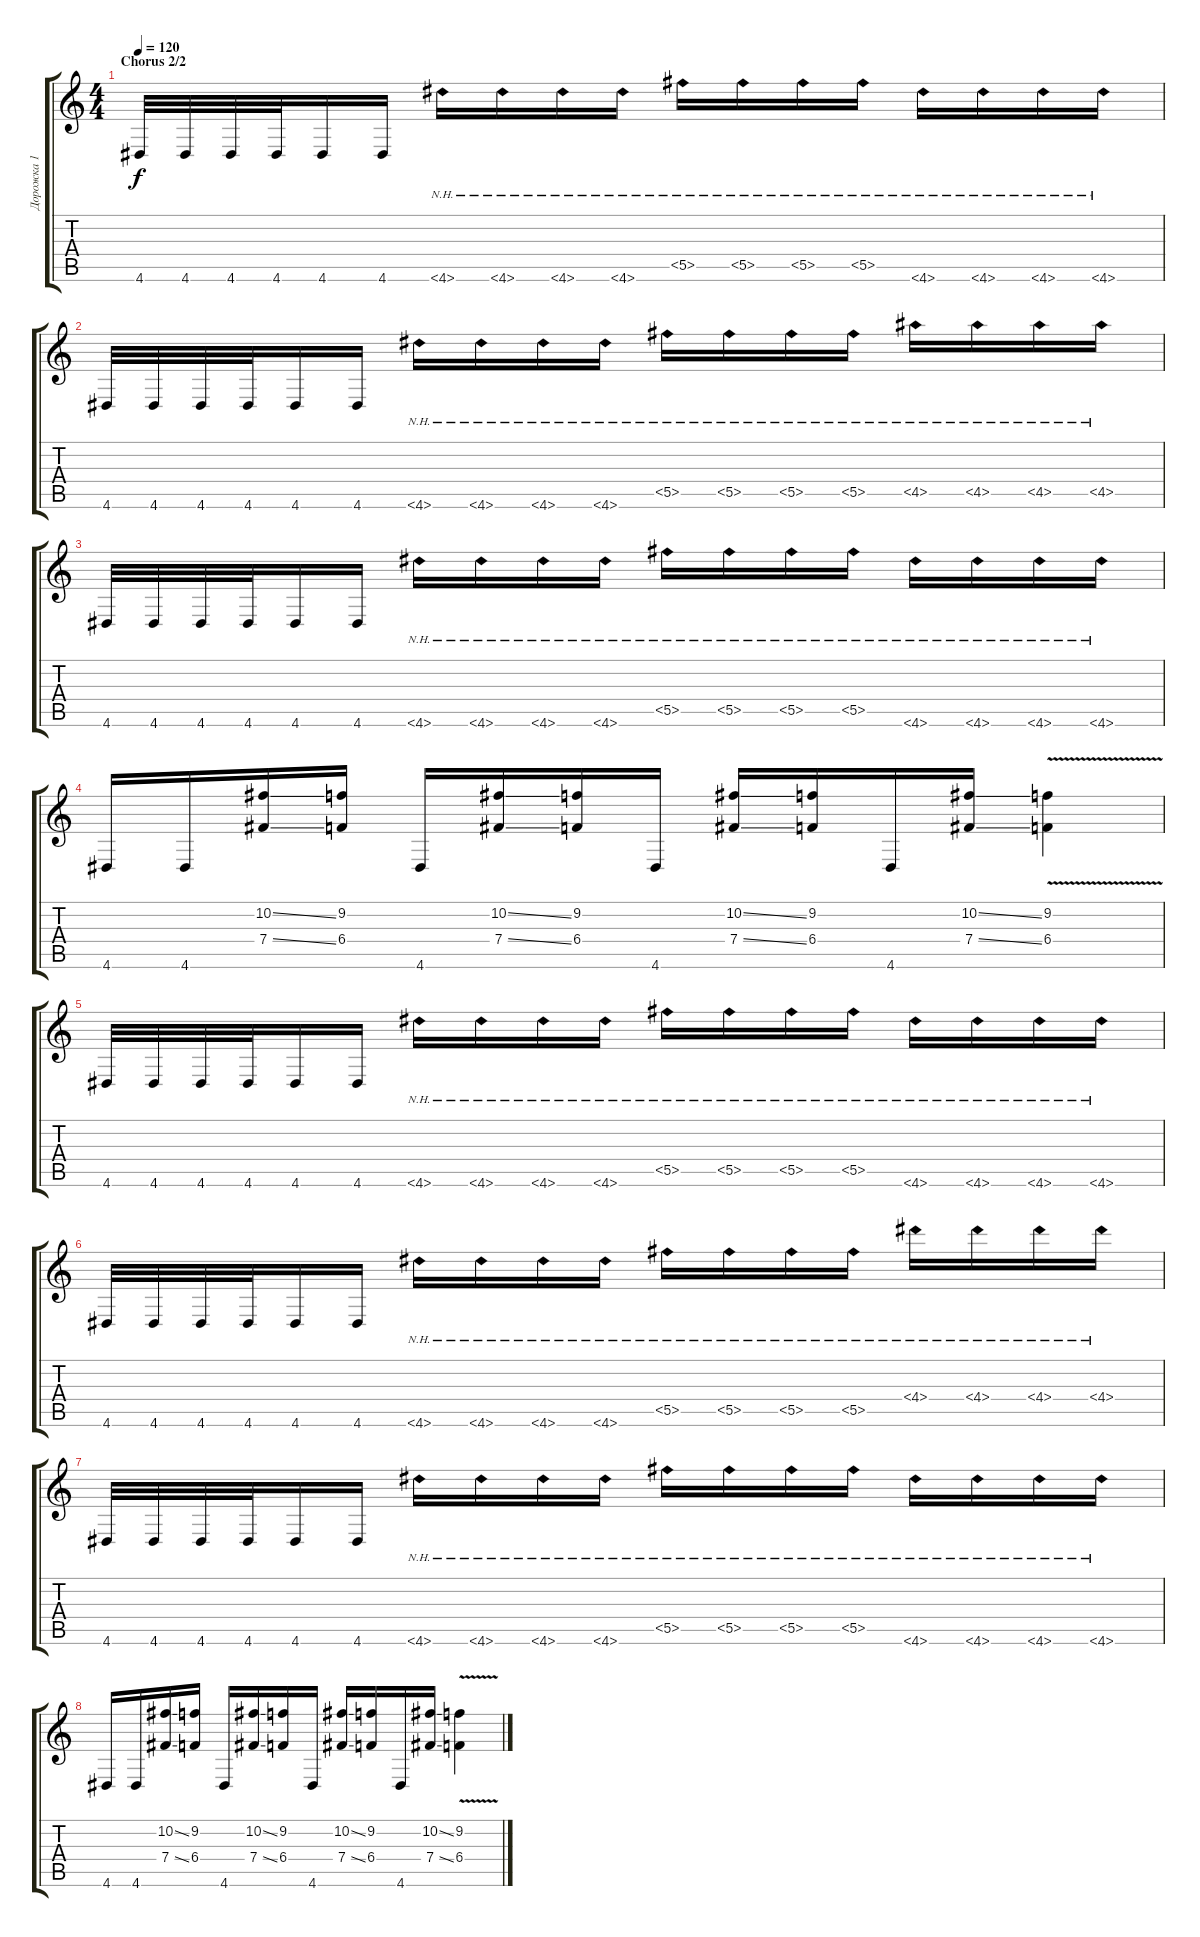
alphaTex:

\track ("Дорожка 1" "Дорожка 1") {instrument distortionguitar}
\staff {score tabs}
\tuning (Db4 Ab3 E3 B2 Gb2 B1) {hide}
\ts (4 4)
\section ("" "Chorus 2/2")
\tempo 120
\clef g2
\ks c
4.6.32{dy f} 4.6.32 4.6.32 4.6.32 4.6.16 4.6.16 4.6{nh}.16 4.6{nh}.16 4.6{nh}.16 4.6{nh}.16 5.5{nh}.16 5.5{nh}.16 5.5{nh}.16 5.5{nh}.16 4.6{nh}.16 4.6{nh}.16 4.6{nh}.16 4.6{nh}.16 |
4.6.32 4.6.32 4.6.32 4.6.32 4.6.16 4.6.16 4.6{nh}.16 4.6{nh}.16 4.6{nh}.16 4.6{nh}.16 5.5{nh}.16 5.5{nh}.16 5.5{nh}.16 5.5{nh}.16 4.5{nh}.16 4.5{nh}.16 4.5{nh}.16 4.5{nh}.16 |
4.6.32 4.6.32 4.6.32 4.6.32 4.6.16 4.6.16 4.6{nh}.16 4.6{nh}.16 4.6{nh}.16 4.6{nh}.16 5.5{nh}.16 5.5{nh}.16 5.5{nh}.16 5.5{nh}.16 4.6{nh}.16 4.6{nh}.16 4.6{nh}.16 4.6{nh}.16 |
4.6.16 4.6.16 (10.2{ss} 7.4{ss}).16 (9.2 6.4).16 4.6.16 (10.2{ss} 7.4{ss}).16 (9.2 6.4).16 4.6.16 (10.2{ss} 7.4{ss}).16 (9.2 6.4).16 4.6.16 (10.2{ss} 7.4{ss}).16 (9.2 6.4{v}).4 |
4.6.32 4.6.32 4.6.32 4.6.32 4.6.16 4.6.16 4.6{nh}.16 4.6{nh}.16 4.6{nh}.16 4.6{nh}.16 5.5{nh}.16 5.5{nh}.16 5.5{nh}.16 5.5{nh}.16 4.6{nh}.16 4.6{nh}.16 4.6{nh}.16 4.6{nh}.16 |
4.6.32 4.6.32 4.6.32 4.6.32 4.6.16 4.6.16 4.6{nh}.16 4.6{nh}.16 4.6{nh}.16 4.6{nh}.16 5.5{nh}.16 5.5{nh}.16 5.5{nh}.16 5.5{nh}.16 4.4{nh}.16 4.4{nh}.16 4.4{nh}.16 4.4{nh}.16 |
4.6.32 4.6.32 4.6.32 4.6.32 4.6.16 4.6.16 4.6{nh}.16 4.6{nh}.16 4.6{nh}.16 4.6{nh}.16 5.5{nh}.16 5.5{nh}.16 5.5{nh}.16 5.5{nh}.16 4.6{nh}.16 4.6{nh}.16 4.6{nh}.16 4.6{nh}.16 |
4.6.16 4.6.16 (10.2{ss} 7.4{ss}).16 (9.2 6.4).16 4.6.16 (10.2{ss} 7.4{ss}).16 (9.2 6.4).16 4.6.16 (10.2{ss} 7.4{ss}).16 (9.2 6.4).16 4.6.16 (10.2{ss} 7.4{ss}).16 (9.2 6.4{v}).4
